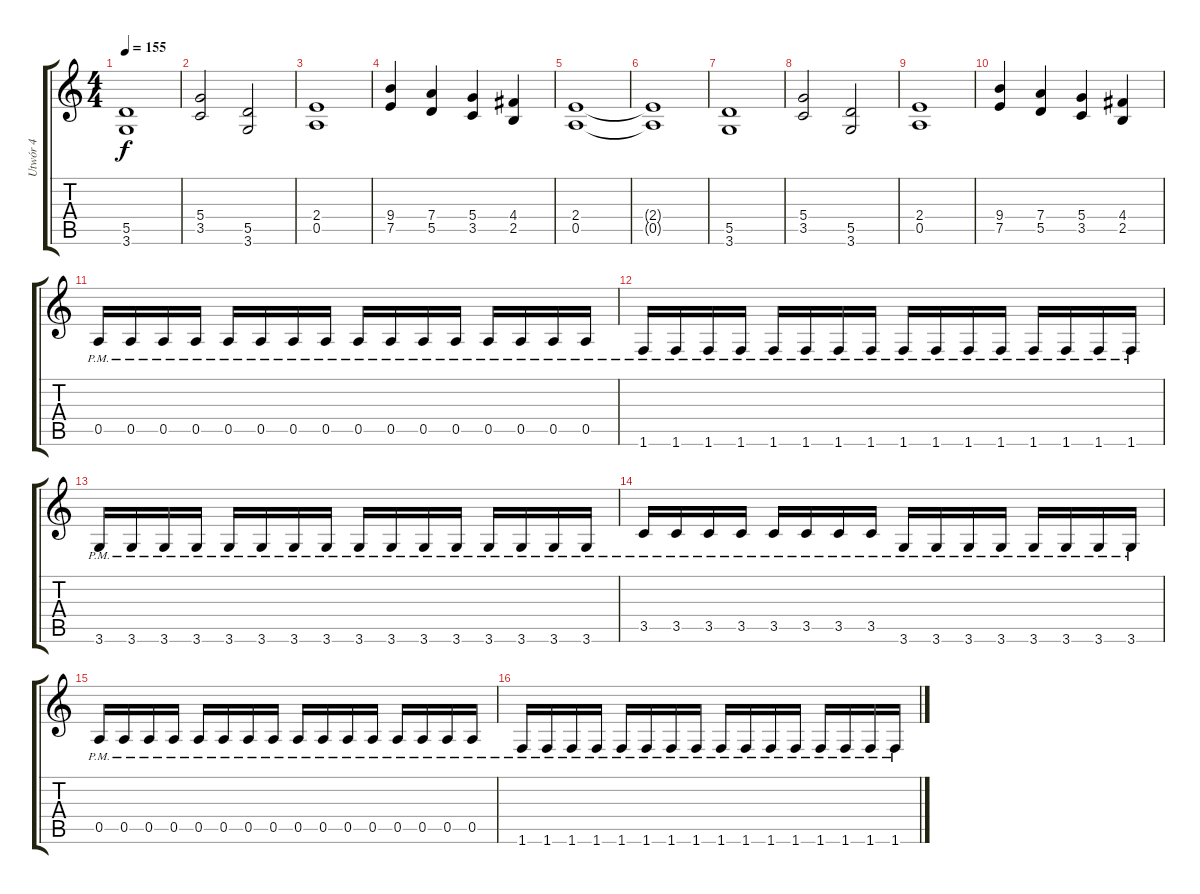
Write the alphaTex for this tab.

\track ("Utwór 4" "Utwór 4") {instrument distortionguitar}
\staff {score tabs}
\tuning (E4 B3 G3 D3 A2 E2) {hide}
\ts (4 4)
\tempo 155
\clef g2
\ks c
(5.5 3.6).1{dy f} |
(5.4 3.5).2 (5.5 3.6).2 |
(2.4 0.5).1 |
(9.4 7.5).4 (7.4 5.5).4 (5.4 3.5).4 (4.4 2.5).4 |
(2.4 0.5).1 |
(2.4{t} 0.5{t}).1 |
(5.5 3.6).1 |
(5.4 3.5).2 (5.5 3.6).2 |
(2.4 0.5).1 |
(9.4 7.5).4 (7.4 5.5).4 (5.4 3.5).4 (4.4 2.5).4 |
0.5{pm}.16 0.5{pm}.16 0.5{pm}.16 0.5{pm}.16 0.5{pm}.16 0.5{pm}.16 0.5{pm}.16 0.5{pm}.16 0.5{pm}.16 0.5{pm}.16 0.5{pm}.16 0.5{pm}.16 0.5{pm}.16 0.5{pm}.16 0.5{pm}.16 0.5{pm}.16 |
1.6{pm}.16 1.6{pm}.16 1.6{pm}.16 1.6{pm}.16 1.6{pm}.16 1.6{pm}.16 1.6{pm}.16 1.6{pm}.16 1.6{pm}.16 1.6{pm}.16 1.6{pm}.16 1.6{pm}.16 1.6{pm}.16 1.6{pm}.16 1.6{pm}.16 1.6{pm}.16 |
3.6{pm}.16 3.6{pm}.16 3.6{pm}.16 3.6{pm}.16 3.6{pm}.16 3.6{pm}.16 3.6{pm}.16 3.6{pm}.16 3.6{pm}.16 3.6{pm}.16 3.6{pm}.16 3.6{pm}.16 3.6{pm}.16 3.6{pm}.16 3.6{pm}.16 3.6{pm}.16 |
3.5{pm}.16 3.5{pm}.16 3.5{pm}.16 3.5{pm}.16 3.5{pm}.16 3.5{pm}.16 3.5{pm}.16 3.5{pm}.16 3.6{pm}.16 3.6{pm}.16 3.6{pm}.16 3.6{pm}.16 3.6{pm}.16 3.6{pm}.16 3.6{pm}.16 3.6{pm}.16 |
0.5{pm}.16 0.5{pm}.16 0.5{pm}.16 0.5{pm}.16 0.5{pm}.16 0.5{pm}.16 0.5{pm}.16 0.5{pm}.16 0.5{pm}.16 0.5{pm}.16 0.5{pm}.16 0.5{pm}.16 0.5{pm}.16 0.5{pm}.16 0.5{pm}.16 0.5{pm}.16 |
1.6{pm}.16 1.6{pm}.16 1.6{pm}.16 1.6{pm}.16 1.6{pm}.16 1.6{pm}.16 1.6{pm}.16 1.6{pm}.16 1.6{pm}.16 1.6{pm}.16 1.6{pm}.16 1.6{pm}.16 1.6{pm}.16 1.6{pm}.16 1.6{pm}.16 1.6{pm}.16
